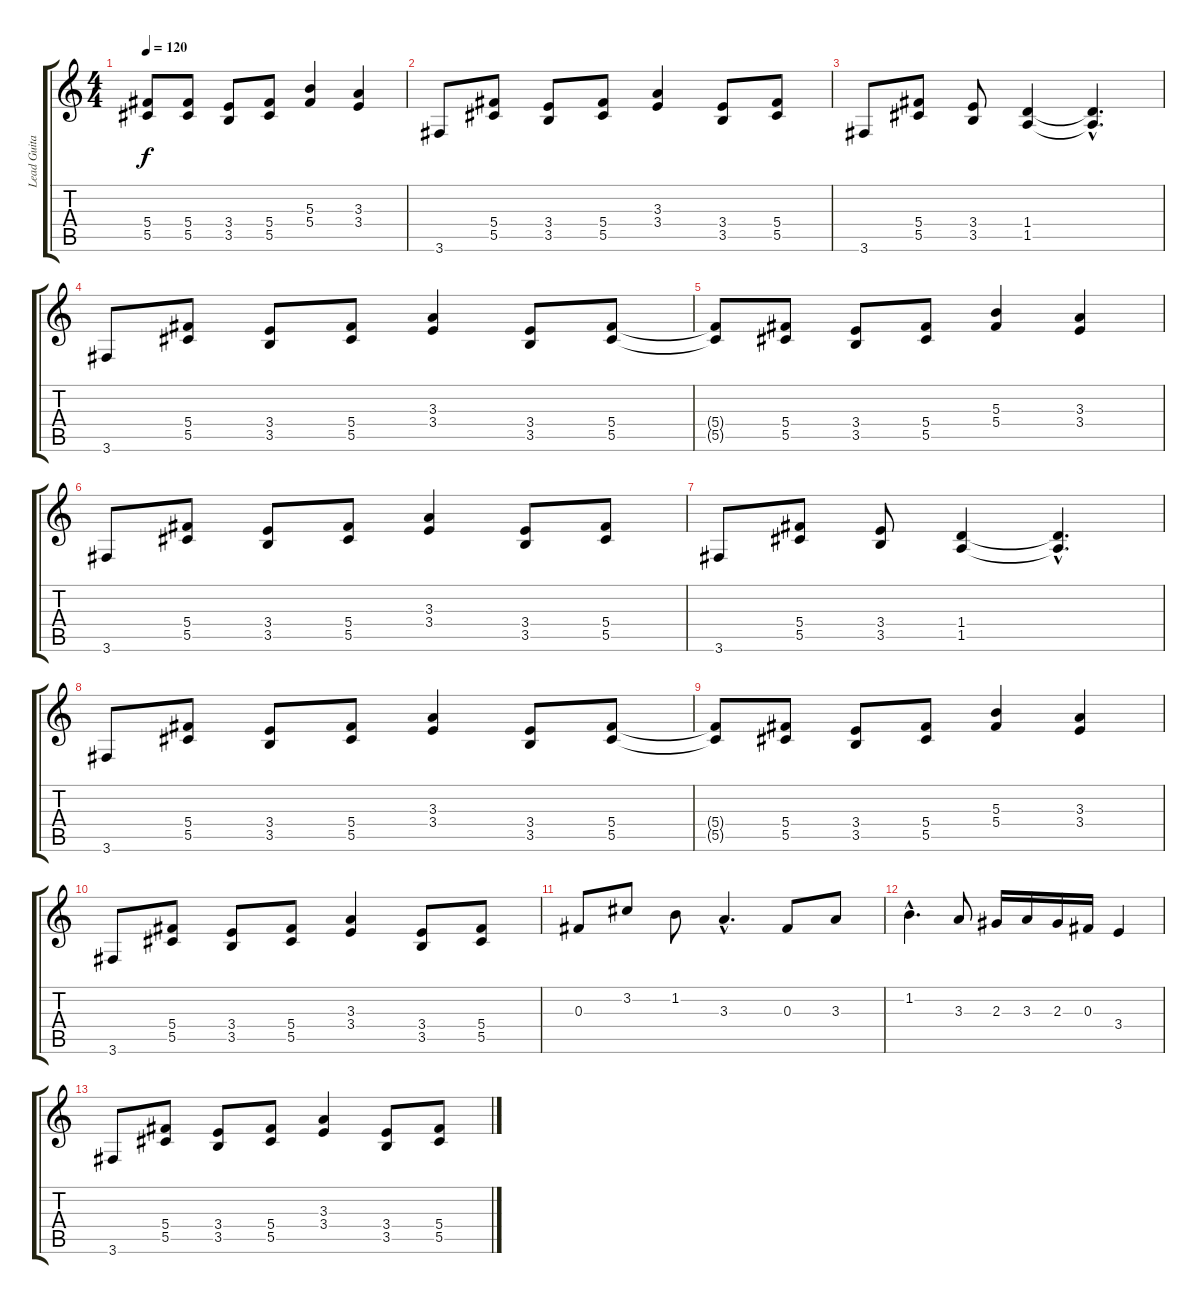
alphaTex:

\track ("Lead Guitar" "Lead Guita") {instrument distortionguitar}
\staff {score tabs}
\tuning (Eb4 Bb3 Gb3 Db3 Ab2 Eb2) {hide}
\ts (4 4)
\tempo 120
\clef g2
\ks c
(5.4{t} 5.5{t}).8{dy f} (5.4 5.5).8 (3.4 3.5).8 (5.4 5.5).8 (5.3 5.4).4 (3.3 3.4).4 |
3.6.8 (5.4 5.5).8 (3.4 3.5).8 (5.4 5.5).8 (3.3 3.4).4 (3.4 3.5).8 (5.4 5.5).8 |
3.6.8 (5.4 5.5).8 (3.4 3.5).8 (1.4 1.5).4 (1.4{hac t} 1.5{hac t}).4{d} |
3.6.8 (5.4 5.5).8 (3.4 3.5).8 (5.4 5.5).8 (3.3 3.4).4 (3.4 3.5).8 (5.4 5.5).8 |
(5.4{t} 5.5{t}).8 (5.4 5.5).8 (3.4 3.5).8 (5.4 5.5).8 (5.3 5.4).4 (3.3 3.4).4 |
3.6.8 (5.4 5.5).8 (3.4 3.5).8 (5.4 5.5).8 (3.3 3.4).4 (3.4 3.5).8 (5.4 5.5).8 |
3.6.8 (5.4 5.5).8 (3.4 3.5).8 (1.4 1.5).4 (1.4{hac t} 1.5{hac t}).4{d} |
3.6.8 (5.4 5.5).8 (3.4 3.5).8 (5.4 5.5).8 (3.3 3.4).4 (3.4 3.5).8 (5.4 5.5).8 |
(5.4{t} 5.5{t}).8 (5.4 5.5).8 (3.4 3.5).8 (5.4 5.5).8 (5.3 5.4).4 (3.3 3.4).4 |
3.6.8 (5.4 5.5).8 (3.4 3.5).8 (5.4 5.5).8 (3.3 3.4).4 (3.4 3.5).8 (5.4 5.5).8 |
0.3.8 3.2.8 1.2.8 3.3{hac}.4{d} 0.3.8 3.3.8 |
1.2{hac}.4{d} 3.3.8 2.3.16 3.3.16 2.3.16 0.3.16 3.4.4 |
3.6.8 (5.4 5.5).8 (3.4 3.5).8 (5.4 5.5).8 (3.3 3.4).4 (3.4 3.5).8 (5.4 5.5).8
